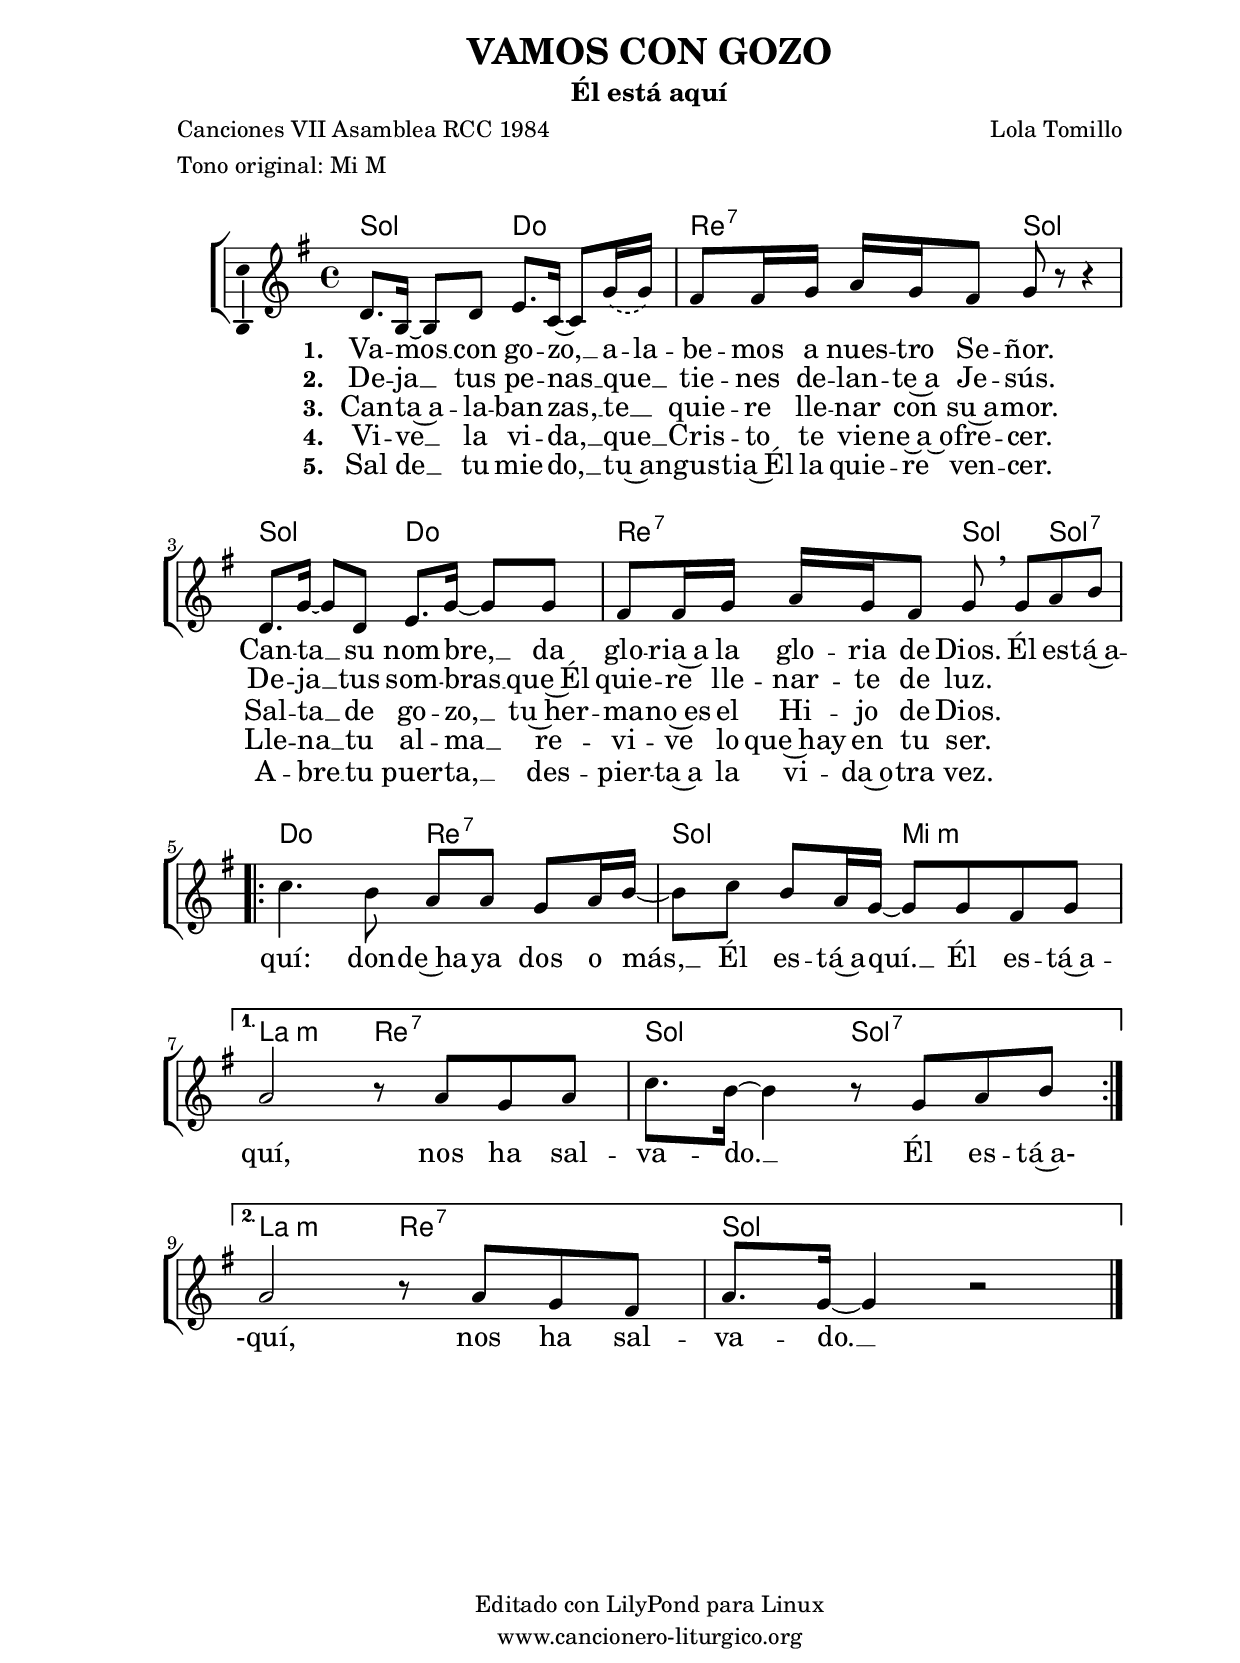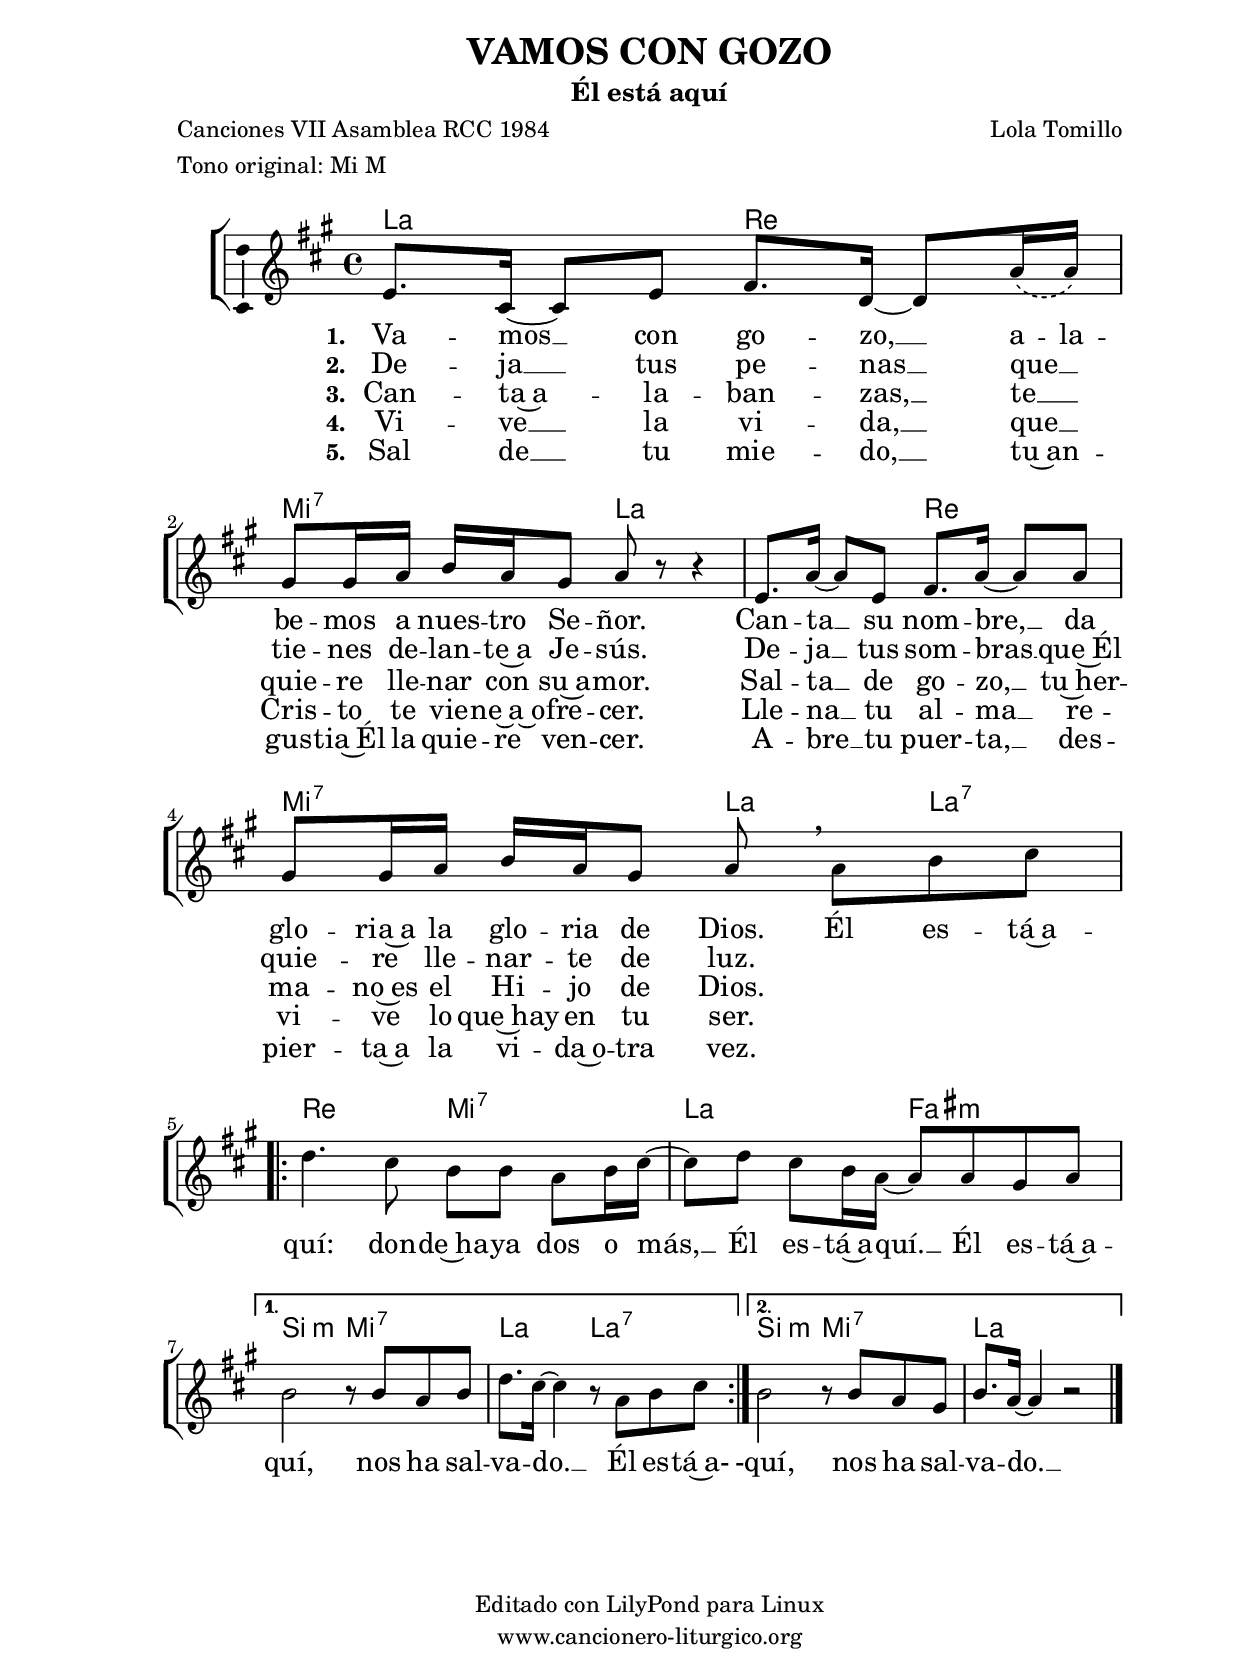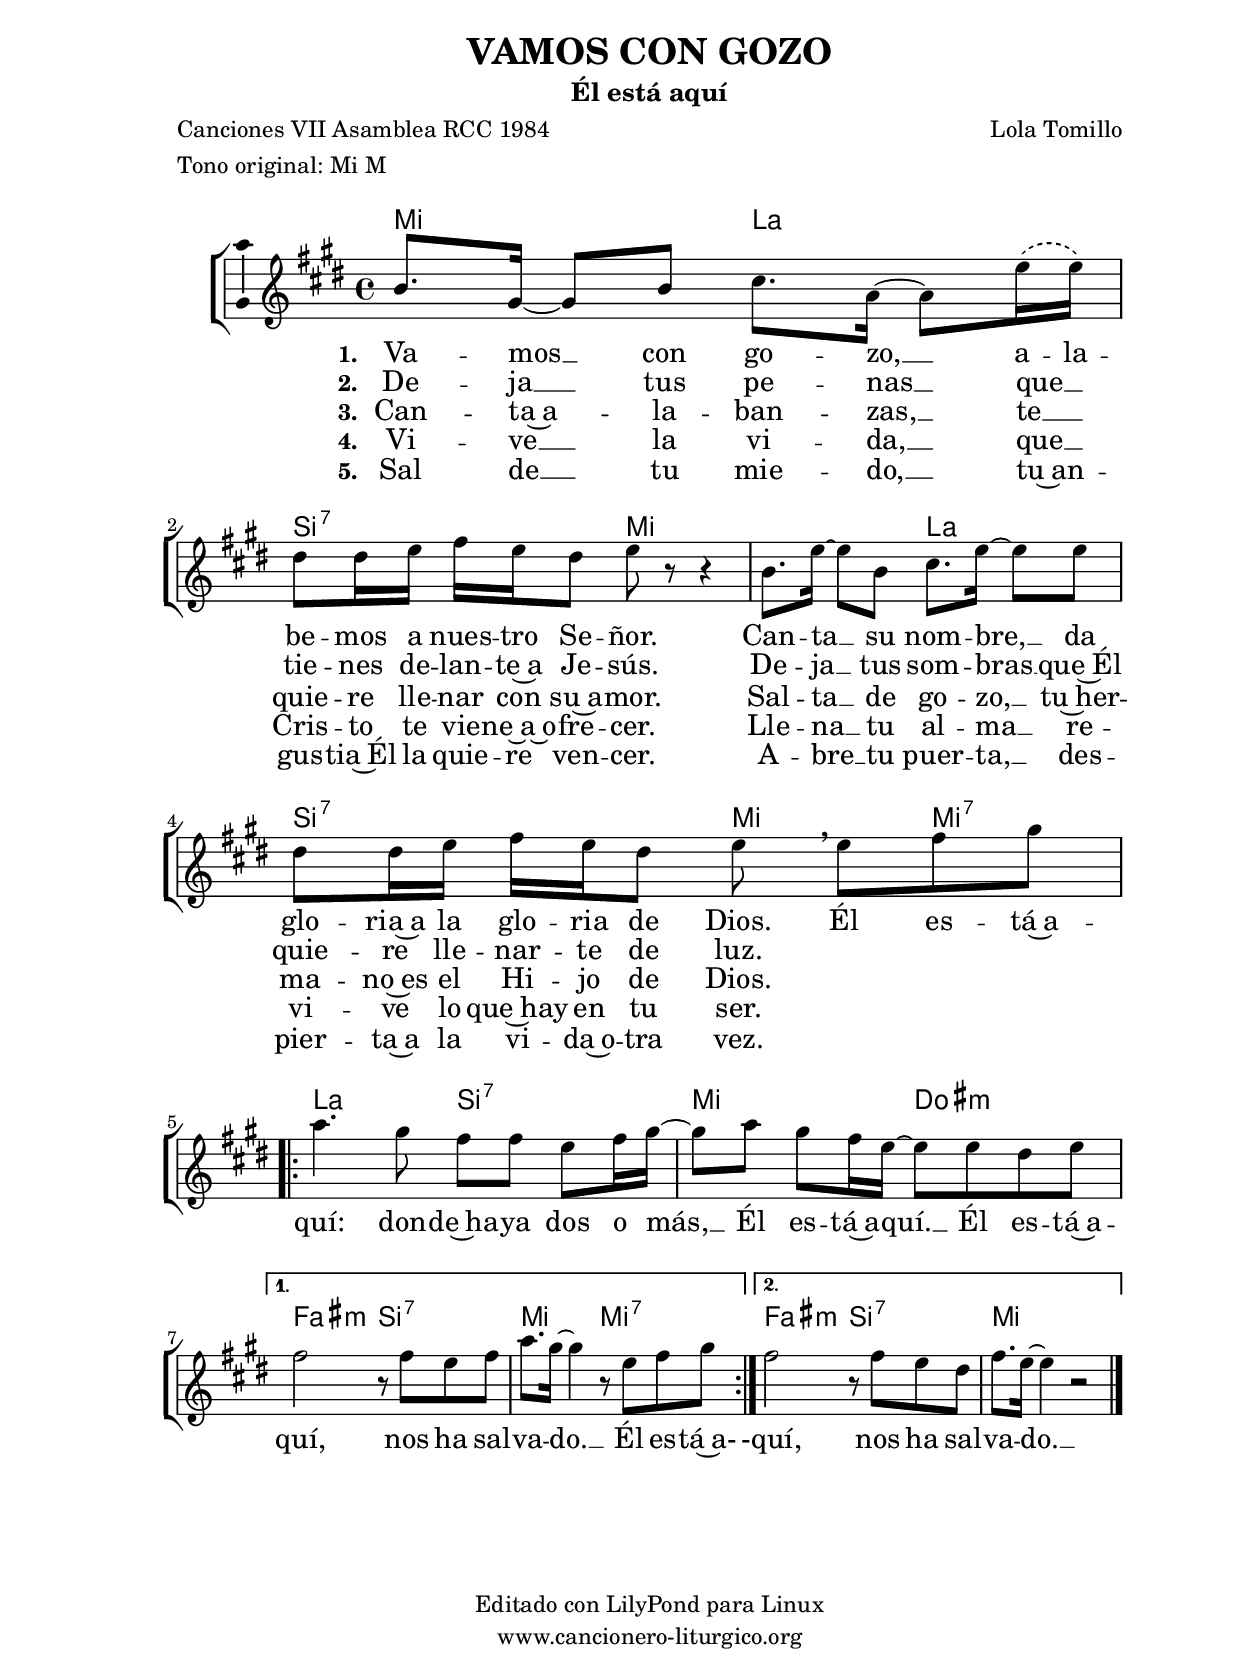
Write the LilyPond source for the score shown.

%
%para convertir .midi en .wav:
%timidity filename.midi -Ow -o finename.wav
%
%
%Para convertir de .wav a .mp3:
%lame -h -m j filename.wav
%
%
%para escuchar el midi:
%timidity nombrefichero.midi
%


%versión de lilypond para la que se ha escrito esta partitura:
\version "2.16.0"

	%Tamaño papel
	#(set-default-paper-size "a4")
	%Tamaño partitura
	#(set-global-staff-size 20)
	%No responde al pulsar sobre una nota
	#(ly:set-option 'point-and-click #f)

%parámetros del encabezamiento:
\header {
	title = "VAMOS CON GOZO"
	subtitle = "Él está aquí"
	composer = "Lola Tomillo"
	poet = "Canciones VII Asamblea RCC 1984"
	meter = "Tono original: Mi M"
	arranger = ""
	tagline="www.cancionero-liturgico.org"
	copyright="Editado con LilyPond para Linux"
	}

%parámetros asociados al papel:
\paper  {
	oddHeaderMarkup = \markup {\fill-line { \on-the-fly #not-first-page \fromproperty #'header:title \on-the-fly #not-first-page \fromproperty #'header:composer }}
	evenHeaderMarkup = \markup {\fill-line { \fromproperty #'header:composer \fromproperty #'header:title }}
	#(set-paper-size "a4")
	print-page-number = ##f
	first-page-number = 1
	print-first-page-number = ##f
%	head-separation = 3.0 \cm
	top-margin = 2.0 \cm
%%%	bottom-margin = 0.5\cm
	bottom-margin = 0.25\cm
	left-margin = 3.0 \cm
	line-width = 16.0 \cm 
	indent = 8\mm
	interscoreline = 2.\mm
	between-system-space = 15\mm
%	para que las partituras no llenen la hoja:
	ragged-bottom = ##t
%	idem para la última hoja:
	ragged-last-bottom = ##f
%	para que las partituras llenen el ancho del papel:
	ragged-last = ##f
	after-title-space = 2.5 \cm
page-count=1
system-count=5

	%Flexible Vertical Spacing
	markup-markup-spacing =
	#'((basic-distance . 15) (minimum-distance . 10) (padding . 3))
	markup-system-spacing =
	#'((basic-distance . 15) (minimum-distance . 15) (padding . 3))
	system-system-spacing =
	#'((basic-distance . 15) (minimum-distance . 15) (padding . 3))
	score-system-spacing =
	#'((basic-distance . 10) (minimum-distance . 10) (padding . 5))
%	top-system-spacing = % header
%	#'((basic-distance . 8) (minimum-distance . 0) (padding . 0))
%	top-markup-spacing =
%	#'((basic-distance . 20) (minimum-distance . 20) (padding . 0))
	last-bottom-spacing = % footer
	#'((basic-distance . 10) (minimum-distance . 10) (padding . 0))
	score-markup-spacing =
	#'((basic-distance . 10) (minimum-distance . 10) (padding . 0))

	}


%parámetros que afectan a toda la partitura:
global =  {
	%clave de sol (G):
	\clef G
	%armadura:
	\transpose e g
	\key e \major
	\tempo 4=109
	\set Score.tempoHideNote = ##t
	}


acordesintro = {
	\italianChords
	\chordmode {
	\transpose e g
{


}
}
}



melodiaintro = 
	\transpose e g
{

\relative c''{
\time 4/4


}

%\bar "|."
}


acordes = {
	\italianChords
	\chordmode {
	\transpose e g
{

e2 a b:7 e e a b:7 e4 e:7
\repeat volta 2 {
a2 b:7 e cis:m
}
\alternative{
{
fis2:m b:7 e e:7
}
{
fis2:m b:7 e e
}
}

}
}
}

melodia = 
	\transpose e g
{
\relative c'{

\time 4/4

\phrasingSlurDashed

b8. gis16~gis8 b8 cis8. a16~a8 e'16 \(e\)
dis8 dis16 e fis e dis8 e r8 r4
b8. e16~e8 b8 cis8. e16~e8 e8
dis8 dis16 e fis e dis8 e \breathe e8 fis gis

\break

\repeat volta 2 {
a4. gis8 fis fis e fis16 gis~
gis8 a gis fis16 e~e8 e dis e
}
\alternative{
{
fis2 r8 fis8 e fis
a8. gis16~gis4 r8 e8 fis gis
}
{
fis2 r8 fis8 e dis
fis8. e16~e4 r2
}
}

\bar "|."
}
}


texto = \lyricmode {

\set stanza =#"1. " 
Va -- mos __ con go -- zo, __
a -- la -- be -- mos a nues -- tro Se -- ñor.
Can -- ta __ su nom -- bre, __
da glo -- ria~a la glo -- ria de Dios.

Él es -- tá~a -- quí:
don -- de~ha -- ya dos o más, __
Él es -- tá~a -- quí. __
Él es -- tá~a -- quí,
nos ha sal -- va -- do. __

Él es -- tá~a-
-quí,
nos ha sal -- va -- do. __
}

textodos = \lyricmode {

\set stanza =#"2. " 
De -- ja __ tus pe -- nas __
que __ _ tie -- nes de -- lan -- te~a Je -- sús.
De -- ja __ tus som -- bras __
que~Él quie -- re lle -- nar -- te de luz.

}

textotres = \lyricmode {

\set stanza =#"3. " 
Can -- ta~a -- la -- ban -- zas, __
te __ _ quie -- re lle -- nar con su~a -- mor.
Sal -- ta __ de go -- zo, __
tu~her -- ma -- no~es el Hi -- jo de Dios.

}

textocuatro = \lyricmode {

\set stanza =#"4. " 
Vi -- ve __ la vi -- da, __
que __ _ Cris -- to te vie -- ne~a~o -- fre -- cer.
Lle -- na __ tu al -- ma __
re -- vi -- ve lo que~hay en tu ser.

}

textocinco = \lyricmode {

\set stanza =#"5. " 
Sal de __ tu mie -- do, __
tu~an -- _ gus -- tia~Él la quie -- re ven -- cer.
A -- bre __ tu puer -- ta, __
des -- pier -- ta~a la vi -- da~o -- tra vez.

}


acordesintroStaff = \context ChordNames = acordesintroStaff <<
	\set chordChanges = ##t
	\acordesintro
	>>

acordesStaff = \context ChordNames = acordesStaff <<
	\set chordChanges = ##t
	\acordes
	>>


vozintroStaff = \context Voice = vozintroStaff
<<
	\override Staff.StaffSymbol #'staff-space = #(magstep -0.35)
	\set Staff.midiInstrument = #"english horn"
	\set Staff.midiMinimumVolume = #0.7
	\set Staff.midiMaximumVolume = #0.9
	\global
	\melodiaintro
	>>

vozStaff = \context Voice = vozStaff
\with {\consists "Ambitus_engraver"}
<<
%	\set Staff.instrumentName = ""
%	\set Staff.shortInstrumentName = ""
%	\set Staff.midiInstrument = #"clarinet"
%	\set Staff.midiInstrument = #"cello"
	\set Staff.midiInstrument = #"flute"
%	\set Staff.midiInstrument = #"electric guitar (jazz)"
%	\set Staff.midiInstrument = #"english horn"
%	\set Staff.midiInstrument = #"violin"
%	\set Staff.midiInstrument = #"glockenspiel"
	\set Staff.midiMinimumVolume = #0.7
	\set Staff.midiMaximumVolume = #0.9
	\global
	\melodia
	>>

textoStaff = \context Lyrics = textoStaff <<
	\lyricsto vozStaff \texto
	>>

textodosStaff = \context Lyrics = textodosStaff <<
	\lyricsto vozStaff \textodos
	>>

textotresStaff = \context Lyrics = textotresStaff <<
	\lyricsto vozStaff \textotres
	>>

textocuatroStaff = \context Lyrics = textocuatroStaff <<
	\lyricsto vozStaff \textocuatro
	>>

textocincoStaff = \context Lyrics = textocincoStaff <<
	\lyricsto vozStaff \textocinco
	>>


\book {
%	\score {
%		\context ChoirStaff {
%			\override StaffGroup.SystemStartBracket #'collapse-height = #1
%			\override Score.SystemStartBar #'collapse-height = #1
%			<<
%			\acordesintroStaff
%			\vozintroStaff
%			>>
%			}
%		\layout {
%	    		\context {
%				\Lyrics
%				\override LyricText #'font-size = #2
%				}
%	   		 \context {
%				\Score
%				\override StaffSymbol #'staff-space = #(magstep +3)
%				}
%			}
%		}
	\score {
		\context ChoirStaff {
			\override StaffGroup.SystemStartBracket #'collapse-height = #1
			\override Score.SystemStartBar #'collapse-height = #1
			<<
			\acordesStaff
			\vozStaff
			\textoStaff
			\textodosStaff
			\textotresStaff
			\textocuatroStaff
			\textocincoStaff
			>>
			}
		\layout {
	    		\context {
				\Lyrics
				\override LyricText #'font-size = #2
				}
	   		 \context {
				\Score
				\override StaffSymbol #'staff-space = #(magstep +3)
				}
			}
		}
	\score {
		\unfoldRepeats
		\context ChoirStaff {
%			<<
%			\acordesintroStaff
%			\vozintroStaff
%			>>
			<<
			\acordesStaff
			\vozStaff
			>>
			}
		\midi {
	  		\context {
	  			\Score
				tempoWholesPerMinute = #(ly:make-moment 70 4)
				}
			}
		}
	}



#(define output-suffix "C")
\book {
%	\score {
%		\context ChoirStaff {
%			\override StaffGroup.SystemStartBracket #'collapse-height = #1
%			\override Score.SystemStartBar #'collapse-height = #1
%\transpose c d
%			<<
%			\acordesintroStaff
%			\vozintroStaff
%			>>
%			}
%		\layout {
%	    		\context {
%				\Lyrics
%				\override LyricText #'font-size = #2
%				}
%	   		 \context {
%				\Score
%				\override StaffSymbol #'staff-space = #(magstep +3)
%				}
%			}
%		}
	\score {
		\context ChoirStaff {
			\override StaffGroup.SystemStartBracket #'collapse-height = #1
			\override Score.SystemStartBar #'collapse-height = #1
\transpose c d
			<<
			\acordesStaff
			\vozStaff
			\textoStaff
			\textodosStaff
			\textotresStaff
			\textocuatroStaff
			\textocincoStaff
			>>
			}
		\layout {
	    		\context {
				\Lyrics
				\override LyricText #'font-size = #2
				}
	   		 \context {
				\Score
				\override StaffSymbol #'staff-space = #(magstep +3)
				}
			}
		}
	}

#(define output-suffix "S")
\book {
%	\score {
%		\context ChoirStaff {
%			\override StaffGroup.SystemStartBracket #'collapse-height = #1
%			\override Score.SystemStartBar #'collapse-height = #1
%\transpose c a
%			<<
%			\acordesintroStaff
%			\vozintroStaff
%			>>
%			}
%		\layout {
%	    		\context {
%				\Lyrics
%				\override LyricText #'font-size = #2
%				}
%	   		 \context {
%				\Score
%				\override StaffSymbol #'staff-space = #(magstep +3)
%				}
%			}
%		}
	\score {
		\context ChoirStaff {
			\override StaffGroup.SystemStartBracket #'collapse-height = #1
			\override Score.SystemStartBar #'collapse-height = #1
\transpose c a
			<<
			\acordesStaff
			\vozStaff
			\textoStaff
			\textodosStaff
			\textotresStaff
			\textocuatroStaff
			\textocincoStaff
			>>
			}
		\layout {
	    		\context {
				\Lyrics
				\override LyricText #'font-size = #2
				}
	   		 \context {
				\Score
				\override StaffSymbol #'staff-space = #(magstep +3)
				}
			}
		}
	}



